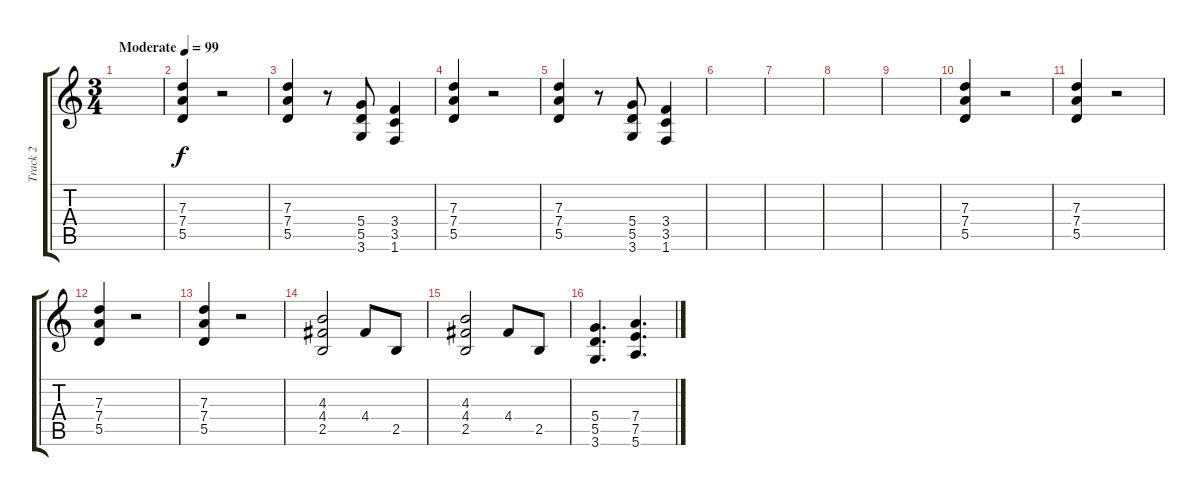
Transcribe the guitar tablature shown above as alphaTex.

\track ("Track 2" "Track 2") {instrument overdrivenguitar}
\staff {score tabs}
\tuning (E4 B3 G3 D3 A2 E2) {hide}
\ts (3 4)
\tempo (99 "Moderate")
\clef g2
\ks c
|
(7.3 7.4 5.5).4 r.2 |
(7.3 7.4 5.5).4 r.8 (5.4 5.5 3.6).8 (3.4 3.5 1.6).4 |
(7.3 7.4 5.5).4 r.2 |
(7.3 7.4 5.5).4 r.8 (5.4 5.5 3.6).8 (3.4 3.5 1.6).4 |
|
|
|
|
(7.3 7.4 5.5).4 r.2 |
(7.3 7.4 5.5).4 r.2 |
(7.3 7.4 5.5).4 r.2 |
(7.3 7.4 5.5).4 r.2 |
(4.3 4.4 2.5).2 4.4.8 2.5.8 |
(4.3 4.4 2.5).2 4.4.8 2.5.8 |
(5.4 5.5 3.6).4{d} (7.4 7.5 5.6).4{d}
